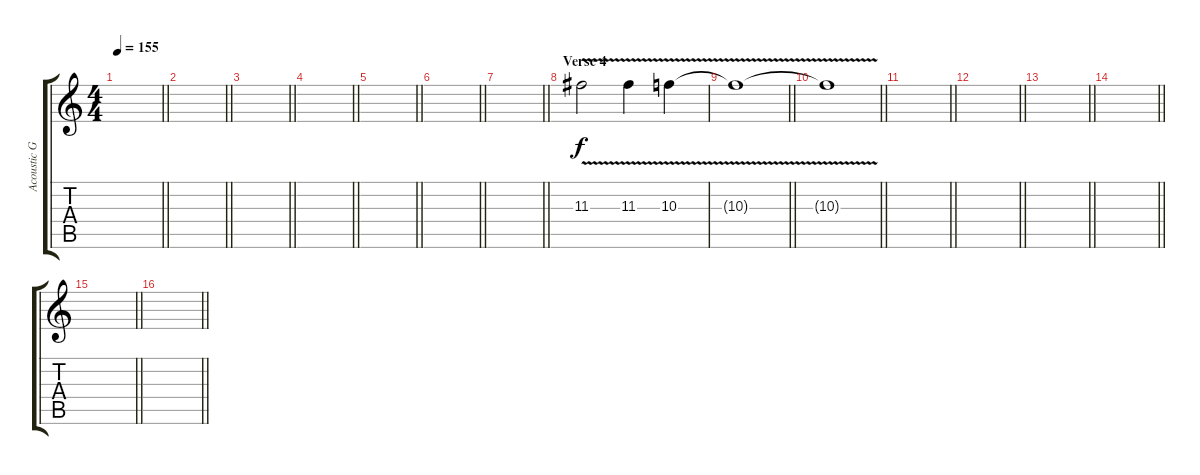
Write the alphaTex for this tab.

\track ("Acoustic Guitar" "Acoustic G") {instrument acousticguitarsteel}
\staff {score tabs}
\tuning (E4 B3 G3 D3 A2 D2) {hide}
\ts (4 4)
\tempo 155
\clef g2
\barLineRight lightlight
\ks c
|
\barLineRight lightlight
|
\barLineRight lightlight
|
\barLineRight lightlight
|
\barLineRight lightlight
|
\barLineRight lightlight
|
\barLineRight lightlight
|
\section ("" "Verse 4")
11.3{v}.2{volume 16 instrument distortionguitar} 11.3{v}.4 10.3{v}.4 |
\barLineRight lightlight
10.3{v t}.1 |
\barLineRight lightlight
10.3{t}.1 |
\barLineRight lightlight
|
\barLineRight lightlight
|
\barLineRight lightlight
|
\barLineRight lightlight
|
\barLineRight lightlight
|
\barLineRight lightlight
